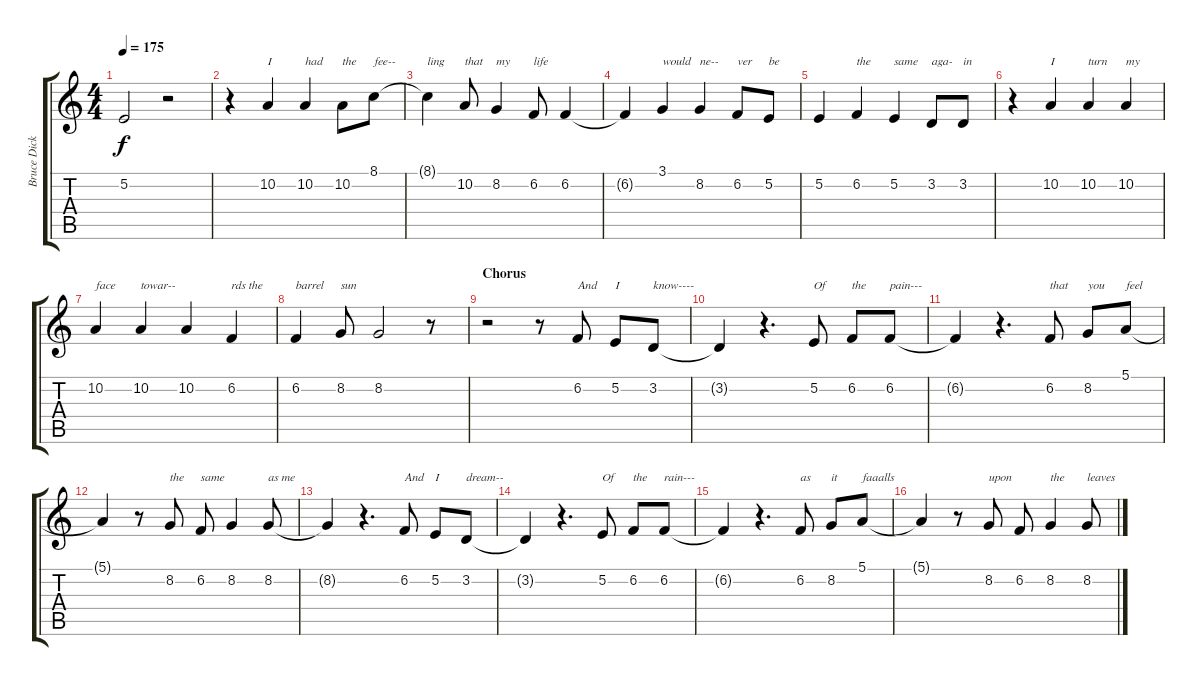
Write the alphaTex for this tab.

\track ("Bruce Dickinson" "Bruce Dick") {instrument sopranosax}
\staff {score tabs}
\tuning (E4 B3 G3 D3 A2 E2) {hide}
\ts (4 4)
\tempo 175
\clef g2
\ks c
5.2{t}.2{dy f} r.2 |
r.4 10.2.4{txt "I"} 10.2.4{txt "had"} 10.2.8{txt "the "} 8.1.8{txt "fee--"} |
8.1{t}.4{txt "ling"} 10.2.8{txt "that"} 8.2.4{txt "my"} 6.2.8{txt "life"} 6.2.4 |
6.2{t}.4 3.1.4{txt "would"} 8.2.4{txt "ne--"} 6.2.8{txt "ver"} 5.2.8{txt "be"} |
5.2.4 6.2.4{txt "the"} 5.2.4{txt "same"} 3.2.8{txt "aga-"} 3.2.8{txt "in"} |
r.4 10.2.4{txt "I"} 10.2.4{txt "turn"} 10.2.4{txt "my"} |
10.2.4{txt "face"} 10.2.4{txt "towar--"} 10.2.4 6.2.4{txt "rds the"} |
6.2.4{txt "barrel"} 8.2.8{txt "sun"} 8.2.2 r.8 |
\section ("" "Chorus")
r.2 r.8 6.2.8{txt "And"} 5.2.8{txt "I"} 3.2.8{txt "know----"} |
3.2{t}.4 r.4{d} 5.2.8{txt "Of"} 6.2.8{txt "the"} 6.2.8{txt "pain---"} |
6.2{t}.4 r.4{d} 6.2.8{txt "that"} 8.2.8{txt "you"} 5.1.8{txt "feel"} |
5.1{t}.4 r.8 8.2.8{txt "the"} 6.2.8{txt "same"} 8.2.4 8.2.8{txt "as me"} |
8.2{t}.4 r.4{d} 6.2.8{txt "And"} 5.2.8{txt "I"} 3.2.8{txt "dream--"} |
3.2{t}.4 r.4{d} 5.2.8{txt "Of"} 6.2.8{txt "the"} 6.2.8{txt "rain---"} |
6.2{t}.4 r.4{d} 6.2.8{txt "as"} 8.2.8{txt "it"} 5.1.8{txt "faaalls"} |
5.1{t}.4 r.8 8.2.8{txt "upon"} 6.2.8 8.2.4{txt "the"} 8.2.8{txt "leaves"}
